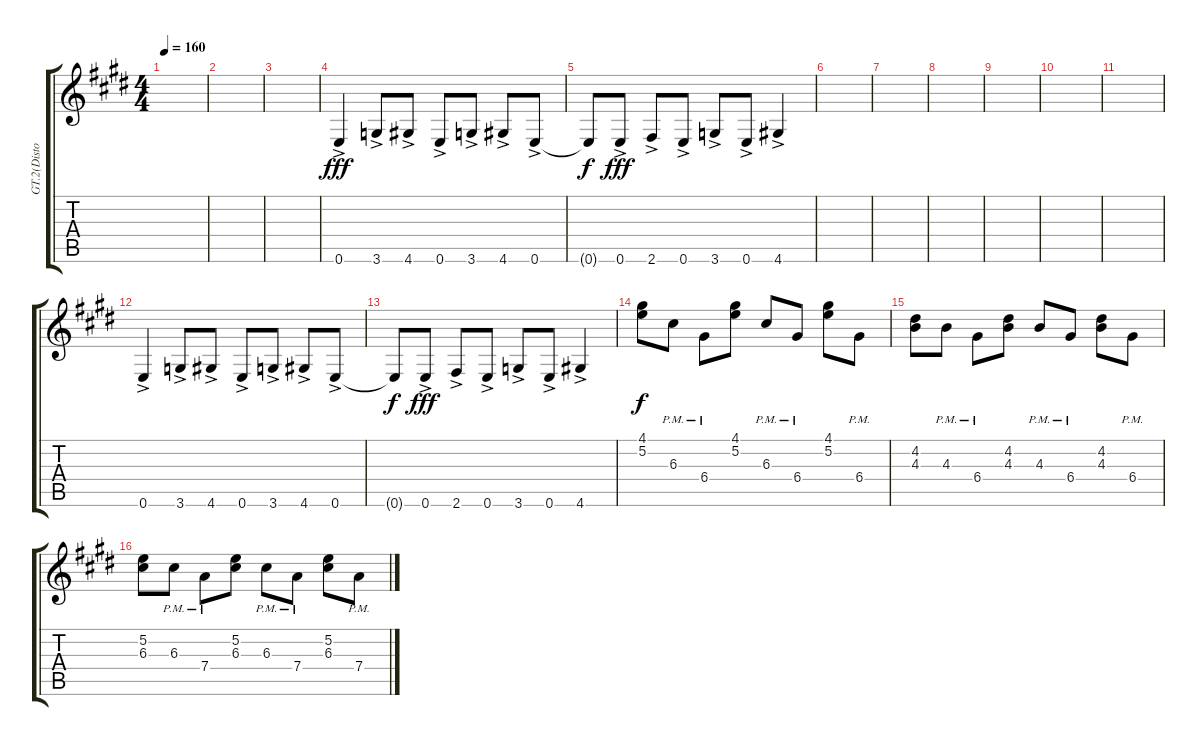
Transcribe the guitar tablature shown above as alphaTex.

\track ("GT.2(Distortion)" "GT.2(Disto") {instrument distortionguitar}
\staff {score tabs}
\tuning (E4 B3 G3 D3 A2 E2) {hide}
\ts (4 4)
\tempo 160
\clef g2
\ks e
|
|
|
0.6{ac}.4{dy fff} 3.6{ac}.8 4.6{ac}.8 0.6{ac}.8 3.6{ac}.8 4.6{ac}.8 0.6{ac}.8 |
0.6{t}.8{dy f} 0.6{ac}.8{dy fff} 2.6{ac}.8 0.6{ac}.8 3.6{ac}.8 0.6{ac}.8 4.6{ac}.4 |
|
|
|
|
|
|
0.6{ac}.4 3.6{ac}.8 4.6{ac}.8 0.6{ac}.8 3.6{ac}.8 4.6{ac}.8 0.6{ac}.8 |
0.6{t}.8{dy f} 0.6{ac}.8{dy fff} 2.6{ac}.8 0.6{ac}.8 3.6{ac}.8 0.6{ac}.8 4.6{ac}.4 |
(4.1 5.2).8{dy f} 6.3{pm}.8 6.4{pm}.8 (4.1 5.2).8 6.3{pm}.8 6.4{pm}.8 (4.1 5.2).8 6.4{pm}.8 |
(4.2 4.3).8 4.3{pm}.8 6.4{pm}.8 (4.2 4.3).8 4.3{pm}.8 6.4{pm}.8 (4.2 4.3).8 6.4{pm}.8 |
(5.2 6.3).8 6.3{pm}.8 7.4{pm}.8 (5.2 6.3).8 6.3{pm}.8 7.4{pm}.8 (5.2 6.3).8 7.4{pm}.8
